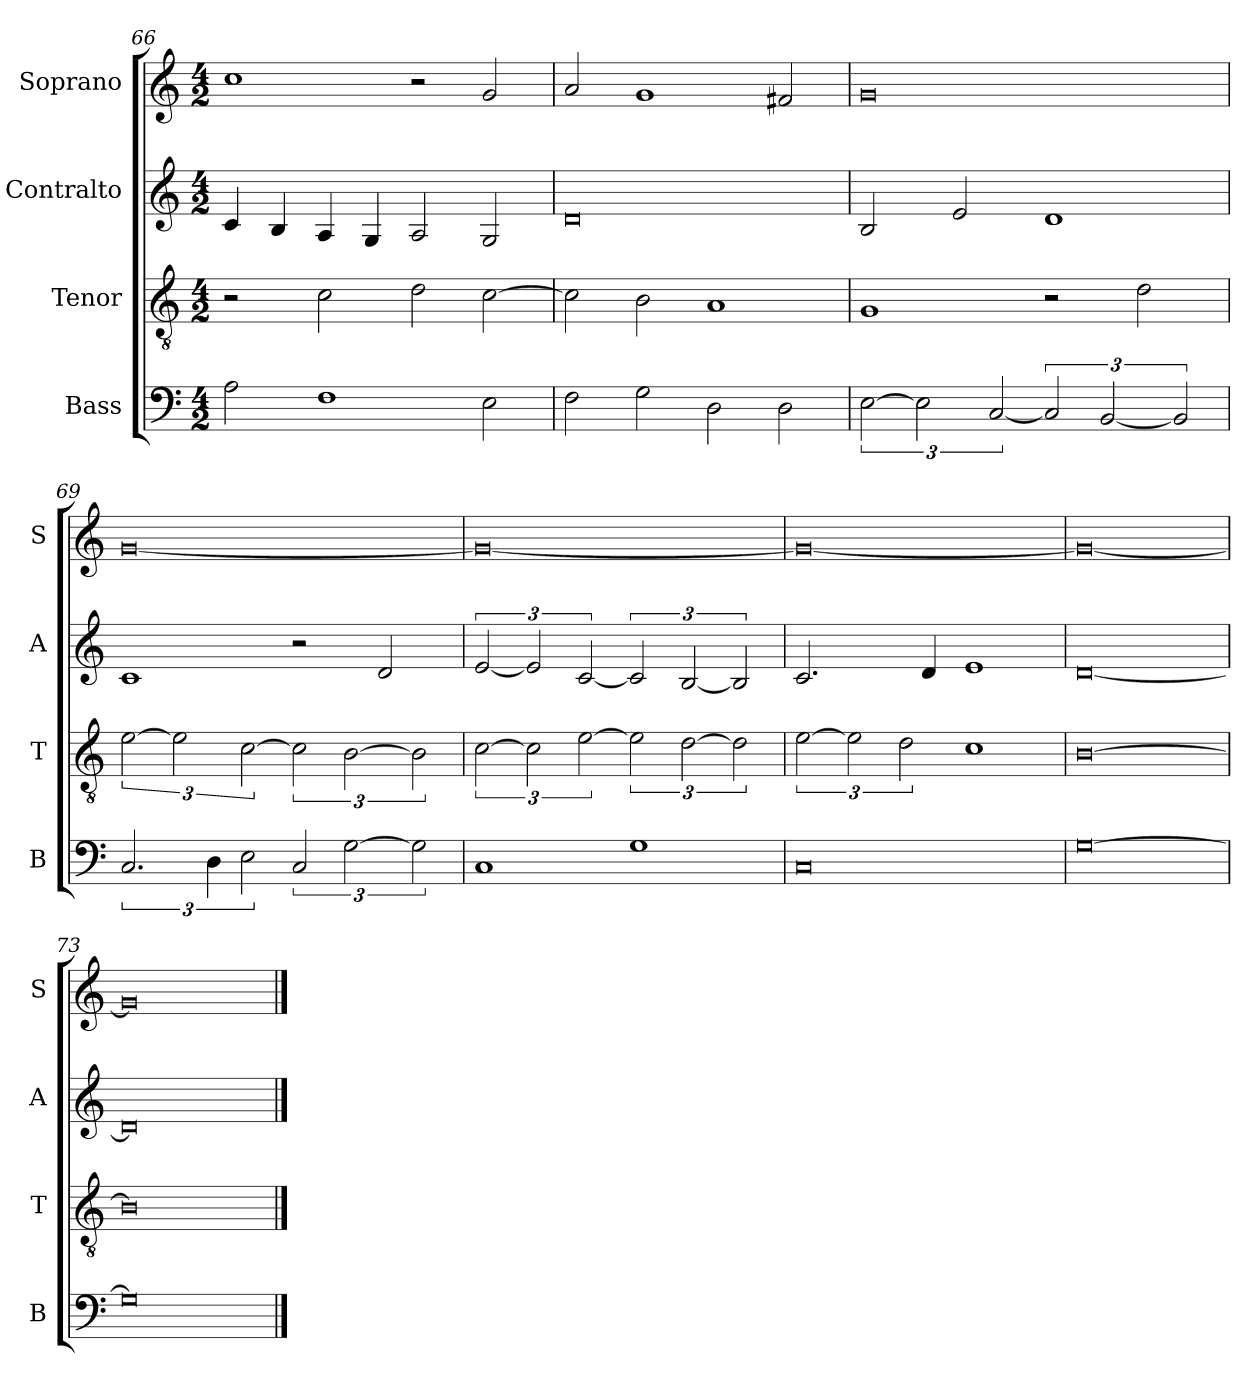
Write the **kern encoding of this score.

**kern	**kern	**kern	**kern
*part4	*part3	*part2	*part1
*staff4	*staff3	*staff2	*staff1
*I"Bass	*I"Tenor	*I"Contralto	*I"Soprano
*I'B	*I'T	*I'A	*I'S
*clefF4	*clefGv2	*clefG2	*clefG2
*k[]	*k[]	*k[]	*k[]
*G:mix	*G:mix	*G:mix	*G:mix
*M4/2	*M4/2	*M4/2	*M4/2
=66	=66	=66	=66
2A	2r	4c	1cc
.	.	4B	.
1F	2c	4A	.
.	.	4G	.
.	2d	2A	2r
2E	[2c	2G	2g
=67	=67	=67	=67
2F	2c]	0d	2a
2G	2B	.	1g
2D	1A	.	.
2D	.	.	2f#X
=68	=68	=68	=68
[3E	1G	2B	0g
3E]	.	.	.
.	.	2e	.
[3C	.	.	.
3C]	2r	1d	.
[3BB	.	.	.
.	2d	.	.
3BB]	.	.	.
=69	=69	=69	=69
3.C	[3e	1c	[0g
.	3e]	.	.
6D	.	.	.
3E	[3c	.	.
3C	3c]	2r	.
[3G	[3B	.	.
.	.	2d	.
3G]	3B]	.	.
=70	=70	=70	=70
1C	[3c	[3e	0g_
.	3c]	3e]	.
.	[3e	[3c	.
1G	3e]	3c]	.
.	[3d	[3B	.
.	3d]	3B]	.
=71	=71	=71	=71
0C	[3e	2.c	0g_
.	3e]	.	.
.	3d	.	.
.	.	4d	.
.	1c	1e	.
=72	=72	=72	=72
[0G	[0B	[0d	0g_
=73	=73	=73	=73
0G]	0B]	0d]	0g]
==	==	==	==
*-	*-	*-	*-
